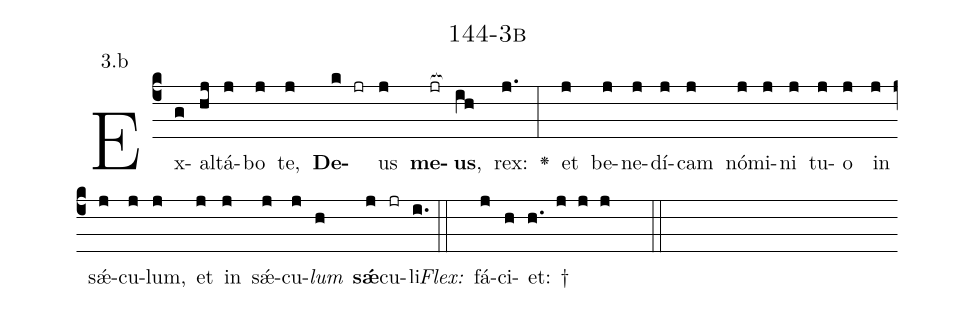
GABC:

name: 144-3b;
annotation: 3.b;
%%
(c4)Ex(g)al(hj)tá(j)bo(j) te,(j) <b>De</b>(k jr)us(j) <b>me</b>(jr[ocb:1{])<b>us</b>,(ih[ocb:0}]) rex:(j.) <v>\greheightstar</v>(:) et(j) be(j)ne(j)dí(j)cam(j) nó(j)mi(j)ni(j) tu(j)o(j) in(j) sǽ(j)cu(j)lum,(j) et(j) in(j) sǽ(j)cu(j)<i>lum</i>(h) <b>sǽ</b>(j)cu(jr)li.(i.) (::)
<i>Flex:</i>()  fá(j)ci(h)et: †(h. j j j  ::)

%E(j) u(j) o(j) u(h) a(j) e.(i.) (::)
